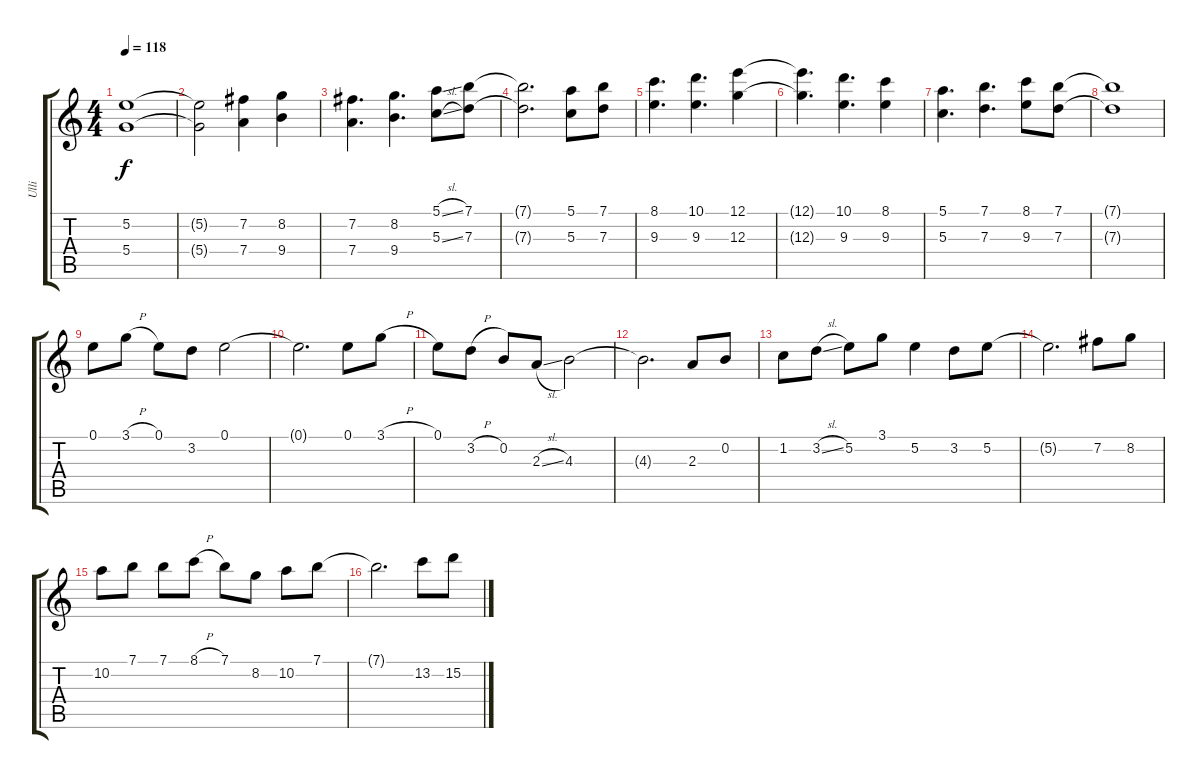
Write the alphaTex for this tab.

\track ("Ulli" "Ulli") {instrument acousticguitarsteel}
\staff {score tabs}
\tuning (E4 B3 G3 D3 A2 E2) {hide}
\ts (4 4)
\tempo 118
\clef g2
\ks c
(5.2 5.4).1{dy f} |
(5.2{t} 5.4{t}).2 (7.2 7.4).4 (8.2 9.4).4 |
(7.2 7.4).4{d} (8.2 9.4).4{d} (5.1{sl} 5.3{sl}).8 (7.1 7.3).8 |
(7.1{t} 7.3{t}).2{d} (5.1 5.3).8 (7.1 7.3).8 |
(8.1 9.3).4{d} (10.1 9.3).4{d} (12.1 12.3).4 |
(12.1{t} 12.3{t}).4{d} (10.1 9.3).4{d} (8.1 9.3).4 |
(5.1 5.3).4{d} (7.1 7.3).4{d} (8.1 9.3).8 (7.1 7.3).8 |
(7.1{t} 7.3{t}).1 |
0.1.8 3.1{h}.8 0.1.8 3.2.8 0.1.2 |
0.1{t}.2{d} 0.1.8 3.1{h}.8 |
0.1.8 3.2{h}.8 0.2.8 2.3{sl}.8 4.3.2 |
4.3{t}.2{d} 2.3.8 0.2.8 |
1.2.8 3.2{sl}.8 5.2.8 3.1.8 5.2.4 3.2.8 5.2.8 |
5.2{t}.2{d} 7.2.8 8.2.8 |
10.2.8 7.1.8 7.1.8 8.1{h}.8 7.1.8 8.2.8 10.2.8 7.1.8 |
7.1{t}.2{d} 13.2.8 15.2.8
